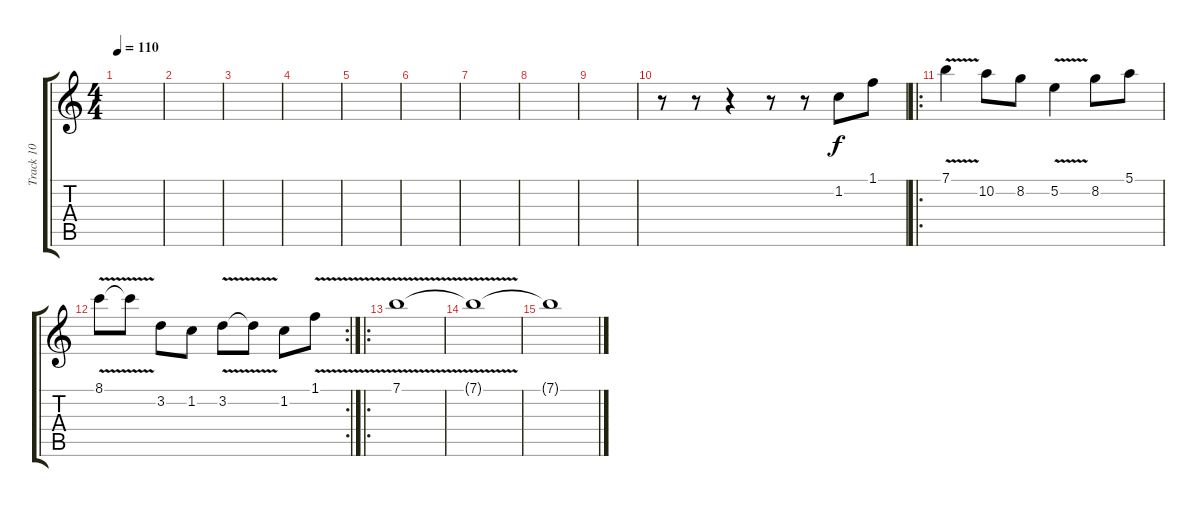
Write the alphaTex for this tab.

\track ("Track 10" "Track 10") {instrument distortionguitar}
\staff {score tabs}
\tuning (E4 B3 G3 D3 A2 E2) {hide}
\ts (4 4)
\tempo 110
\clef g2
\ks c
|
|
|
|
|
|
|
|
|
r.8 r.8 r.4 r.8 r.8 1.2.8 1.1.8 |
\ro
7.1{v}.4 10.2.8 8.2.8 5.2{v}.4 8.2.8 5.1.8 |
\rc 2
8.1{v}.8 8.1{t}.8 3.2.8 1.2.8 3.2{v}.8 3.2{t}.8 1.2.8 1.1{v}.8 |
\ro
7.1{v}.1 |
7.1{t}.1 |
7.1{t}.1
